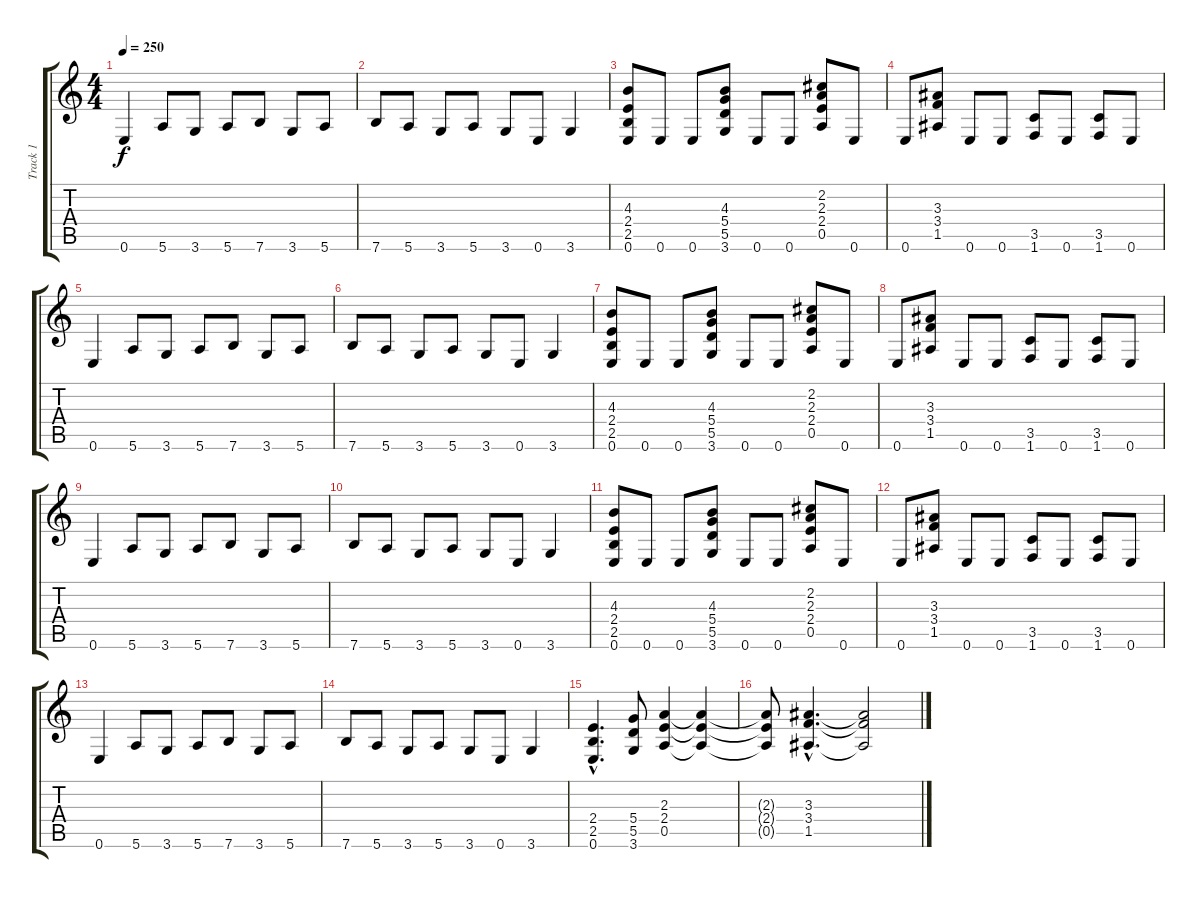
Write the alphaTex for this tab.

\track ("Track 1" "Track 1") {instrument overdrivenguitar}
\staff {score tabs}
\tuning (E4 B3 G3 D3 A2 E2) {hide}
\ts (4 4)
\tempo 250
\clef g2
\ks c
0.6.4{dy f} 5.6.8 3.6.8 5.6.8 7.6.8 3.6.8 5.6.8 |
7.6.8 5.6.8 3.6.8 5.6.8 3.6.8 0.6.8 3.6.4 |
(4.3 2.4 2.5 0.6).8 0.6.8 0.6.8 (4.3 5.4 5.5 3.6).8 0.6.8 0.6.8 (2.2 2.3 2.4 0.5).8 0.6.8 |
0.6.8 (3.3 3.4 1.5).8 0.6.8 0.6.8 (3.5 1.6).8 0.6.8 (3.5 1.6).8 0.6.8 |
0.6.4 5.6.8 3.6.8 5.6.8 7.6.8 3.6.8 5.6.8 |
7.6.8 5.6.8 3.6.8 5.6.8 3.6.8 0.6.8 3.6.4 |
(4.3 2.4 2.5 0.6).8 0.6.8 0.6.8 (4.3 5.4 5.5 3.6).8 0.6.8 0.6.8 (2.2 2.3 2.4 0.5).8 0.6.8 |
0.6.8 (3.3 3.4 1.5).8 0.6.8 0.6.8 (3.5 1.6).8 0.6.8 (3.5 1.6).8 0.6.8 |
0.6.4 5.6.8 3.6.8 5.6.8 7.6.8 3.6.8 5.6.8 |
7.6.8 5.6.8 3.6.8 5.6.8 3.6.8 0.6.8 3.6.4 |
(4.3 2.4 2.5 0.6).8 0.6.8 0.6.8 (4.3 5.4 5.5 3.6).8 0.6.8 0.6.8 (2.2 2.3 2.4 0.5).8 0.6.8 |
0.6.8 (3.3 3.4 1.5).8 0.6.8 0.6.8 (3.5 1.6).8 0.6.8 (3.5 1.6).8 0.6.8 |
0.6.4 5.6.8 3.6.8 5.6.8 7.6.8 3.6.8 5.6.8 |
7.6.8 5.6.8 3.6.8 5.6.8 3.6.8 0.6.8 3.6.4 |
(2.4{hac} 2.5{hac} 0.6{hac}).4{d} (5.4 5.5 3.6).8 (2.3 2.4 0.5).4 (2.3{t} 2.4{t} 0.5{t}).4 |
(2.3{t} 2.4{t} 0.5{t}).8 (3.3{hac} 3.4{hac} 1.5{hac}).4{d} (3.3{t} 3.4{t} 1.5{t}).2
